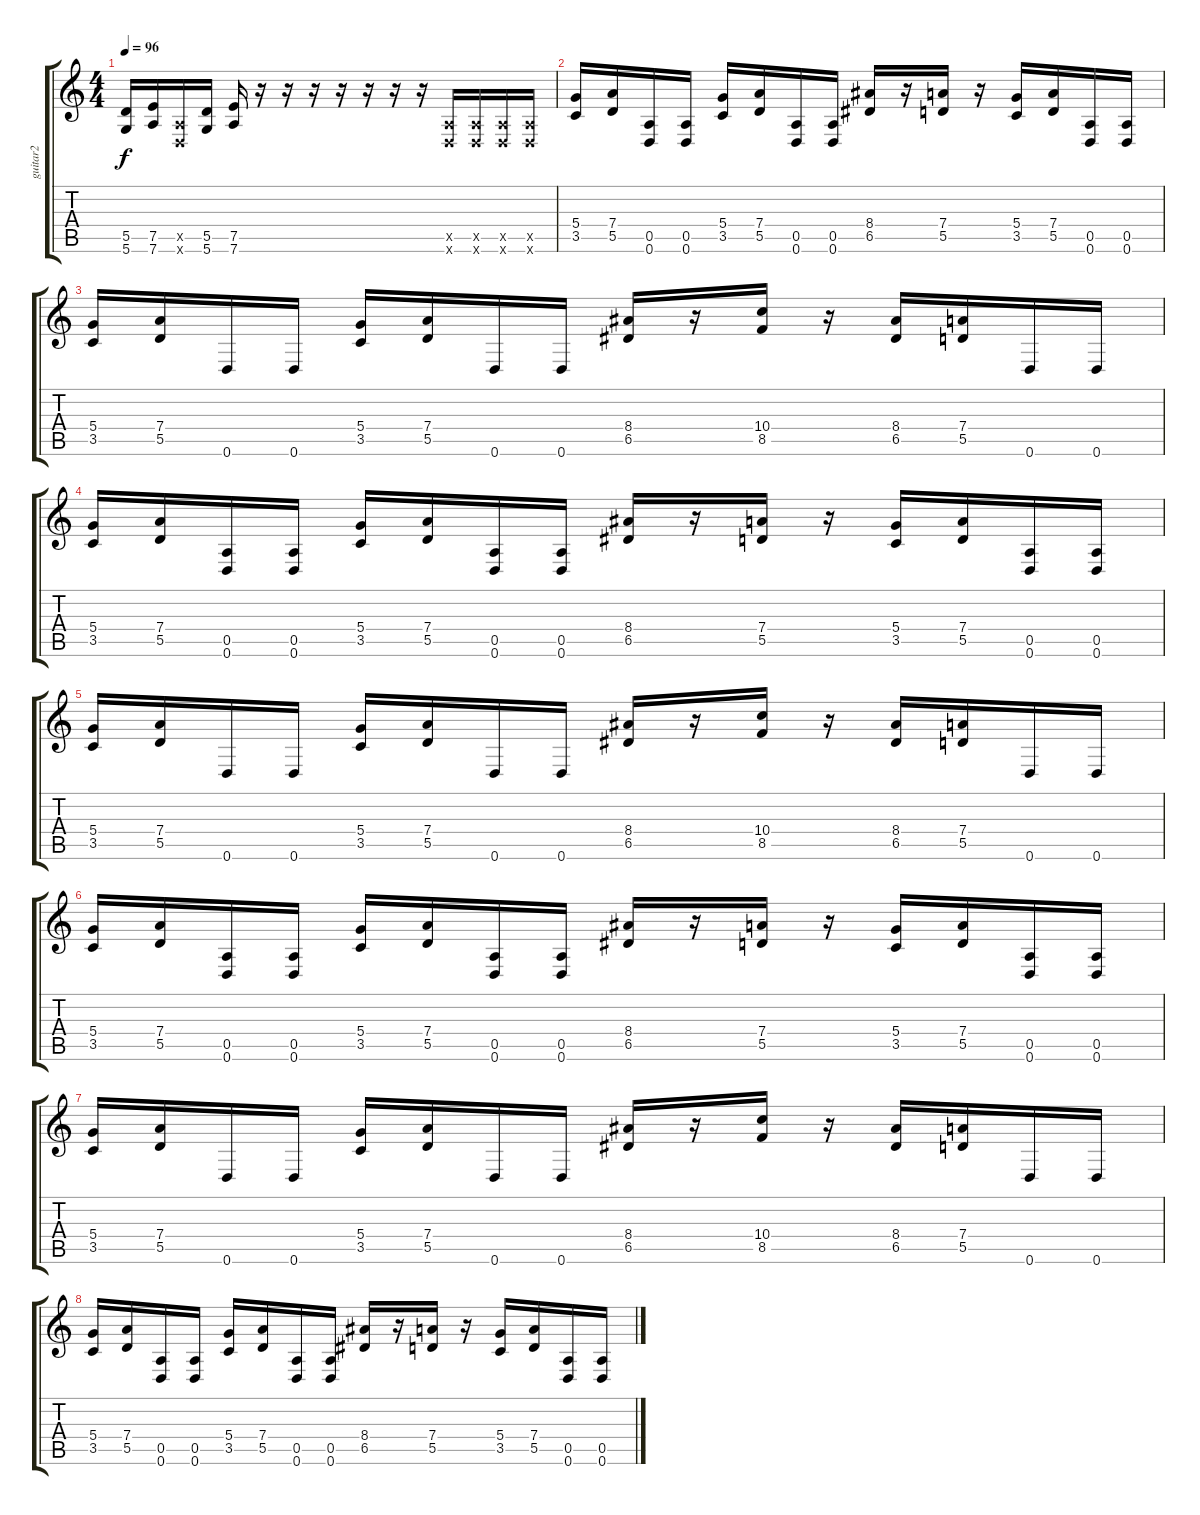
\track ("guitar2" "guitar2") {instrument distortionguitar}
\staff {score tabs}
\tuning (E4 B3 G3 D3 A2 D2) {hide}
\ts (4 4)
\tempo 96
\clef g2
\ks c
(5.5 5.6).16{dy f} (7.5 7.6).16 (0.5{x} 0.6{x}).16 (5.5 5.6).16 (7.5 7.6).16 r.16 r.16 r.16 r.16 r.16 r.16 r.16 (0.5{x} 0.6{x}).16 (0.5{x} 0.6{x}).16 (0.5{x} 0.6{x}).16 (0.5{x} 0.6{x}).16 |
(5.4 3.5).16{instrument distortionguitar} (7.4 5.5).16 (0.5 0.6).16 (0.5 0.6).16 (5.4 3.5).16 (7.4 5.5).16 (0.5 0.6).16 (0.5 0.6).16 (8.4 6.5).16 r.16 (7.4 5.5).16 r.16 (5.4 3.5).16 (7.4 5.5).16 (0.5 0.6).16 (0.5 0.6).16 |
(5.4 3.5).16 (7.4 5.5).16 0.6.16 0.6.16 (5.4 3.5).16 (7.4 5.5).16 0.6.16 0.6.16 (8.4 6.5).16 r.16 (10.4 8.5).16 r.16 (8.4 6.5).16 (7.4 5.5).16 0.6.16 0.6.16 |
(5.4 3.5).16 (7.4 5.5).16 (0.5 0.6).16 (0.5 0.6).16 (5.4 3.5).16 (7.4 5.5).16 (0.5 0.6).16 (0.5 0.6).16 (8.4 6.5).16 r.16 (7.4 5.5).16 r.16 (5.4 3.5).16 (7.4 5.5).16 (0.5 0.6).16 (0.5 0.6).16 |
(5.4 3.5).16 (7.4 5.5).16 0.6.16 0.6.16 (5.4 3.5).16 (7.4 5.5).16 0.6.16 0.6.16 (8.4 6.5).16 r.16 (10.4 8.5).16 r.16 (8.4 6.5).16 (7.4 5.5).16 0.6.16 0.6.16 |
(5.4 3.5).16{instrument distortionguitar} (7.4 5.5).16 (0.5 0.6).16 (0.5 0.6).16 (5.4 3.5).16 (7.4 5.5).16 (0.5 0.6).16 (0.5 0.6).16 (8.4 6.5).16 r.16 (7.4 5.5).16 r.16 (5.4 3.5).16 (7.4 5.5).16 (0.5 0.6).16 (0.5 0.6).16 |
(5.4 3.5).16 (7.4 5.5).16 0.6.16 0.6.16 (5.4 3.5).16 (7.4 5.5).16 0.6.16 0.6.16 (8.4 6.5).16 r.16 (10.4 8.5).16 r.16 (8.4 6.5).16 (7.4 5.5).16 0.6.16 0.6.16 |
(5.4 3.5).16 (7.4 5.5).16 (0.5 0.6).16 (0.5 0.6).16 (5.4 3.5).16 (7.4 5.5).16 (0.5 0.6).16 (0.5 0.6).16 (8.4 6.5).16 r.16 (7.4 5.5).16 r.16 (5.4 3.5).16 (7.4 5.5).16 (0.5 0.6).16 (0.5 0.6).16
